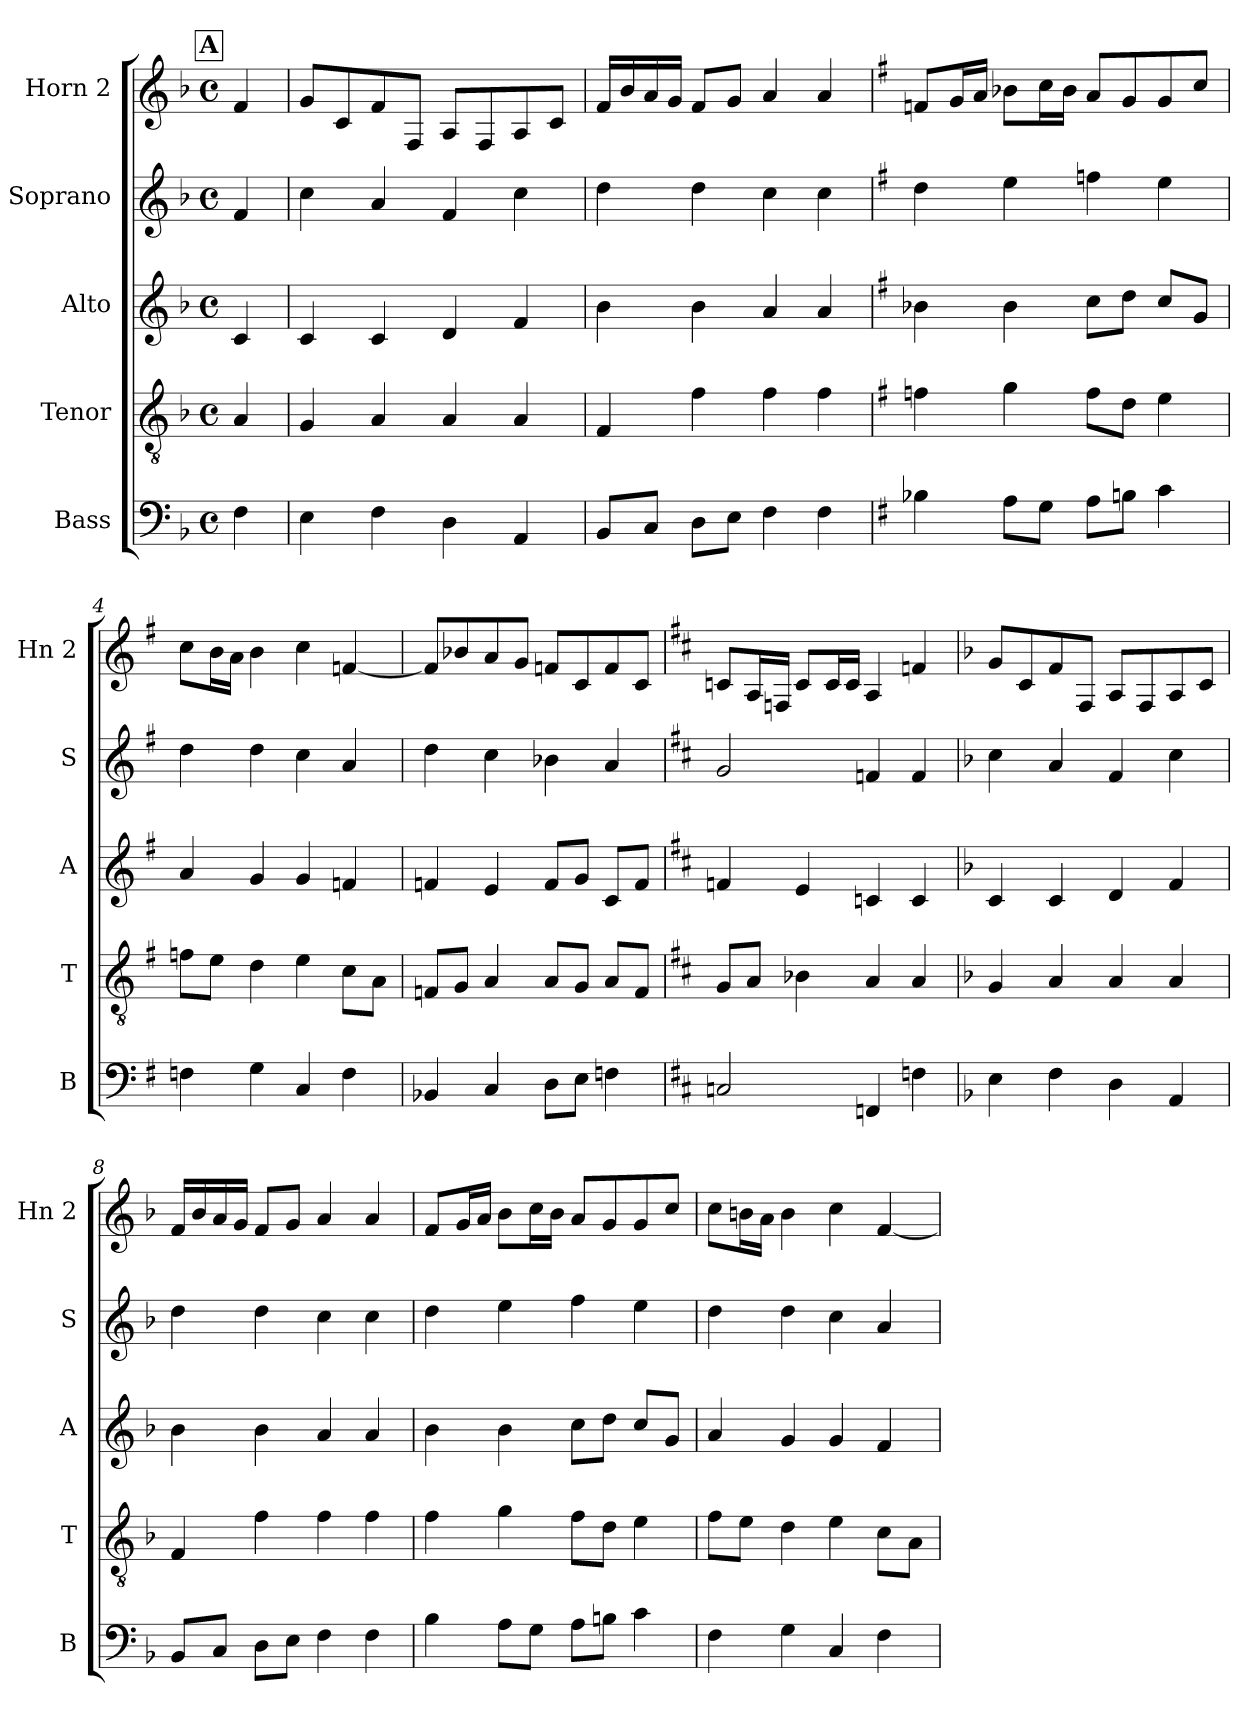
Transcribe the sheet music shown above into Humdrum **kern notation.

**kern	**kern	**kern	**kern	**kern
*part5	*part4	*part3	*part2	*part1
*staff5	*staff4	*staff3	*staff2	*staff1
*I"Bass	*I"Tenor	*I"Alto	*I"Soprano	*I"Horn 2
*I'B	*I'T	*I'A	*I'S	*I'Hn 2
*clefF4	*clefGv2	*clefG2	*clefG2	*clefG2
*k[b-]	*k[b-]	*k[b-]	*k[b-]	*k[b-]
*F:	*F:	*F:	*F:	*F:
*M4/4	*M4/4	*M4/4	*M4/4	*M4/4
*met(c)	*met(c)	*met(c)	*met(c)	*met(c)
*MM76	*MM76	*MM76	*MM76	*MM76
!!LO:REH:place=s1:a:B:fs=14:t=A
=	=	=	=	=
4F\	4A/	4c/	4f/	4f/
=1	=1	=1	=1	=1
*	*	*	*	*MM80
4E\	4G/	4c/	4cc\	8g/L
.	.	.	.	8c/
4F\	4A/	4c/	4a/	8f/
.	.	.	.	8F/J
4D\	4A/	4d/	4f/	8A/L
.	.	.	.	8F/
4AA/	4A/	4f/	4cc\	8A/
.	.	.	.	8c/J
=2	=2	=2	=2	=2
8BB-/L	4F/	4b-\	4dd\	16f/LL
.	.	.	.	16b-/
8C/J	.	.	.	16a/
.	.	.	.	16g/JJ
8D\L	4f\	4b-\	4dd\	8f/L
8E\J	.	.	.	8g/J
4F\	4f\	4a/	4cc\	4a/
4F\	4f\	4a/	4cc\	4a/
=3	=3	=3	=3	=3
*k[f#]	*k[f#]	*k[f#]	*k[f#]	*k[f#]
4B-X\	4fn\	4b-X\	4dd\	8fn/L
.	.	.	.	16g/L
.	.	.	.	16a/JJ
8A\L	4g\	4b-\	4ee\	8b-X\L
8G\J	.	.	.	16cc\L
.	.	.	.	16b-\JJ
8A\L	8f\L	8cc\L	4ffn\	8a/L
8Bn\J	8d\J	8dd\J	.	8g/
4c\	4e\	8cc/L	4ee\	8g/
.	.	8g/J	.	8cc/J
!!LO:LB:g=z
=4	=4	=4	=4	=4
4Fn\	8fn\L	4a/	4dd\	8cc\L
.	8e\J	.	.	16b\L
.	.	.	.	16a\JJ
4G\	4d\	4g/	4dd\	4b\
4C/	4e\	4g/	4cc\	4cc\
4F\	8c\L	4fn/	4a/	[4fn/
.	8A\J	.	.	.
=5	=5	=5	=5	=5
4BB-X/	8Fn/L	4fn/	4dd\	8f/L]
.	8G/J	.	.	8b-X/
4C/	4A/	4e/	4cc\	8a/
.	.	.	.	8g/J
8D\L	8A/L	8f/L	4b-X\	8fn/L
8E\J	8G/J	8g/J	.	8c/
4Fn\	8A/L	8c/L	4a/	8f/
.	8F/J	8f/J	.	8c/J
=6	=6	=6	=6	=6
*k[f#c#]	*k[f#c#]	*k[f#c#]	*k[f#c#]	*k[f#c#]
2Cn/	8G/L	4fn/	2g/	8cn/L
.	8A/J	.	.	16A/L
.	.	.	.	16Fn/JJ
.	4B-X\	4e/	.	8c/L
.	.	.	.	16c/L
.	.	.	.	16c/JJ
4FFn/	4A/	4cn/	4fn/	4A/
4Fn\	4A/	4c/	4f/	4fn/
=7	=7	=7	=7	=7
*k[b-]	*k[b-]	*k[b-]	*k[b-]	*k[b-]
4E\	4G/	4c/	4cc\	8g/L
.	.	.	.	8c/
4F\	4A/	4c/	4a/	8f/
.	.	.	.	8F/J
4D\	4A/	4d/	4f/	8A/L
.	.	.	.	8F/
4AA/	4A/	4f/	4cc\	8A/
.	.	.	.	8c/J
!!LO:LB:g=z
=8	=8	=8	=8	=8
8BB-/L	4F/	4b-\	4dd\	16f/LL
.	.	.	.	16b-/
8C/J	.	.	.	16a/
.	.	.	.	16g/JJ
8D\L	4f\	4b-\	4dd\	8f/L
8E\J	.	.	.	8g/J
4F\	4f\	4a/	4cc\	4a/
4F\	4f\	4a/	4cc\	4a/
=9	=9	=9	=9	=9
4B-\	4f\	4b-\	4dd\	8f/L
.	.	.	.	16g/L
.	.	.	.	16a/JJ
8A\L	4g\	4b-\	4ee\	8b-\L
8G\J	.	.	.	16cc\L
.	.	.	.	16b-\JJ
8A\L	8f\L	8cc\L	4ff\	8a/L
8Bn\J	8d\J	8dd\J	.	8g/
4c\	4e\	8cc/L	4ee\	8g/
.	.	8g/J	.	8cc/J
=10	=10	=10	=10	=10
4F\	8f\L	4a/	4dd\	8cc\L
.	8e\J	.	.	16bn\L
.	.	.	.	16a\JJ
4G\	4d\	4g/	4dd\	4b\
4C/	4e\	4g/	4cc\	4cc\
4F\	8c\L	4f/	4a/	[4f/
.	8A\J	.	.	.
=	=	=	=	=
*-	*-	*-	*-	*-
